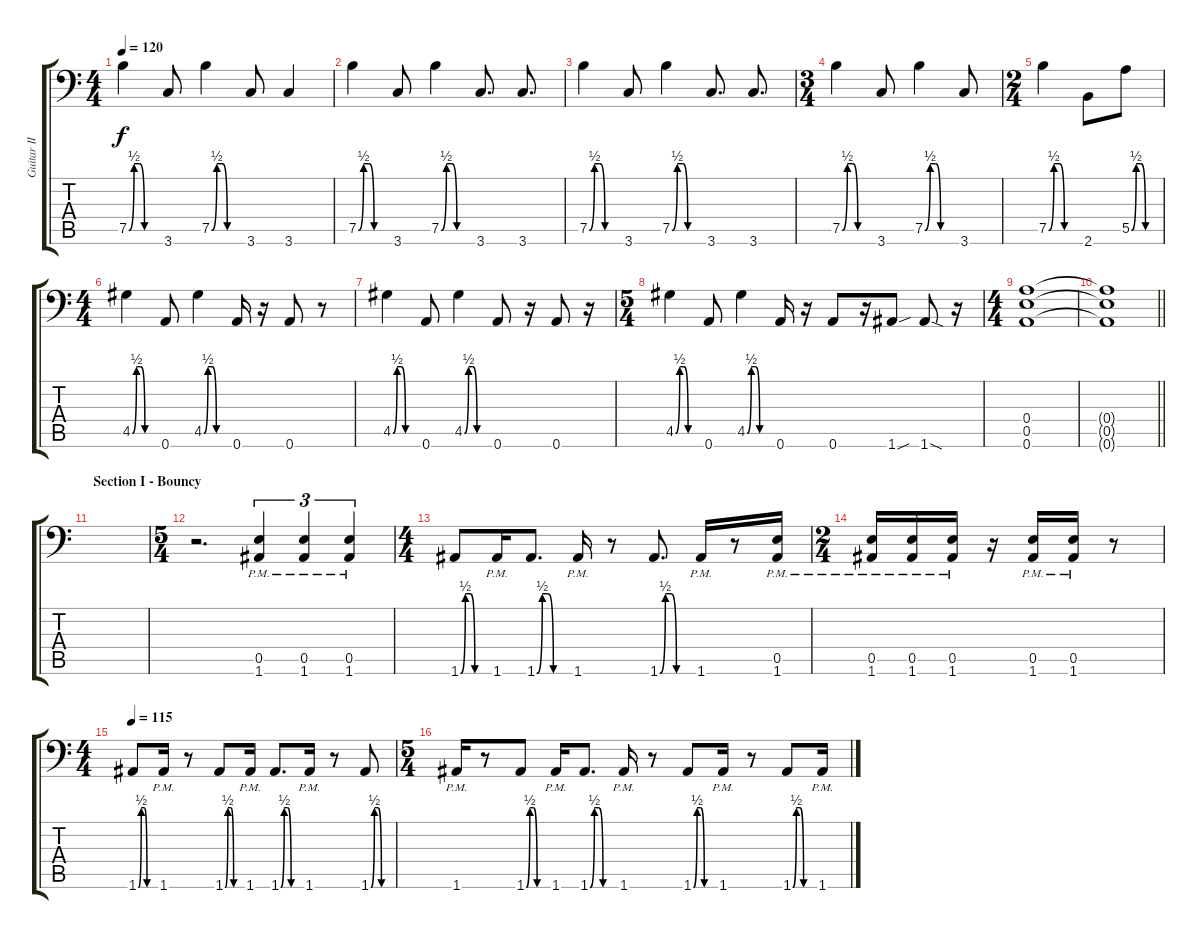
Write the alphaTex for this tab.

\track ("Guitar II" "Guitar II") {instrument overdrivenguitar}
\staff {score tabs}
\tuning (B3 Gb3 D3 A2 E2 A1) {hide}
\ts (4 4)
\tempo 120
\clef f4
\ks c
7.5{be (custom 0 0 10 2 20 2 30 0 60 0)}.4{dy f} 3.6.8 7.5{be (custom 0 0 10 2 20 2 30 0 60 0)}.4 3.6.8 3.6.4 |
7.5{be (custom 0 0 10 2 20 2 30 0 60 0)}.4 3.6.8 7.5{be (custom 0 0 10 2 20 2 30 0 60 0)}.4 3.6.8{d} 3.6.8{d} |
7.5{be (custom 0 0 10 2 20 2 30 0 60 0)}.4 3.6.8 7.5{be (custom 0 0 10 2 20 2 30 0 60 0)}.4 3.6.8{d} 3.6.8{d} |
\ts (3 4)
7.5{be (custom 0 0 10 2 20 2 30 0 60 0)}.4 3.6.8 7.5{be (custom 0 0 10 2 20 2 30 0 60 0)}.4 3.6.8 |
\ts (2 4)
7.5{be (custom 0 0 10 2 20 2 30 0 60 0)}.4 2.6.8 5.5{be (custom 0 0 10 2 20 2 30 0 60 0)}.8 |
\ts (4 4)
4.5{be (custom 0 0 10 2 20 2 30 0 60 0)}.4 0.6.8 4.5{be (custom 0 0 10 2 20 2 30 0 60 0)}.4 0.6.16 r.16 0.6.8 r.8 |
4.5{be (custom 0 0 10 2 20 2 30 0 60 0)}.4 0.6.8 4.5{be (custom 0 0 10 2 20 2 30 0 60 0)}.4 0.6.8 r.16 0.6.8 r.16 |
\ts (5 4)
4.5{be (custom 0 0 10 2 20 2 30 0 60 0)}.4 0.6.8 4.5{be (custom 0 0 10 2 20 2 30 0 60 0)}.4 0.6.16 r.16 0.6.8 r.16 1.6{sou}.8 1.6{sod}.8 r.16 |
\ts (4 4)
(0.4 0.5 0.6).1 |
\barLineRight lightlight
(0.4{t} 0.5{t} 0.6{t}).1 |
\section ("" "Section I - Bouncy")
|
\ts (5 4)
r.2{d} (0.5{pm} 1.6{pm}).4{tu (3 2)} (0.5{pm} 1.6{pm}).4{tu (3 2)} (0.5{pm} 1.6{pm}).4{tu (3 2)} |
\ts (4 4)
1.6{be (custom 0 0 10 2 20 2 30 0 60 0)}.8 1.6{pm}.16 1.6{be (custom 0 0 10 2 20 2 30 0 60 0)}.8{d} 1.6{pm}.16 r.8 1.6{be (custom 0 0 10 2 20 2 30 0 60 0)}.8{d} 1.6{pm}.16 r.8 (0.5{pm} 1.6{pm}).16 |
\ts (2 4)
(0.5{pm} 1.6{pm}).16 (0.5{pm} 1.6{pm}).16 (0.5{pm} 1.6{pm}).16 r.16 (0.5{pm} 1.6{pm}).16 (0.5{pm} 1.6{pm}).16 r.8 |
\ts (4 4)
\tempo 115
1.6{be (custom 0 0 10 2 20 2 30 0 60 0)}.8 1.6{pm}.16 r.8 1.6{be (custom 0 0 10 2 20 2 30 0 60 0)}.8 1.6{pm}.16 1.6{be (custom 0 0 10 2 20 2 30 0 60 0)}.8{d} 1.6{pm}.16 r.8 1.6{be (custom 0 0 10 2 20 2 30 0 60 0)}.8 |
\ts (5 4)
1.6{pm}.16 r.8 1.6{be (custom 0 0 10 2 20 2 30 0 60 0)}.8 1.6{pm}.16 1.6{be (custom 0 0 10 2 20 2 30 0 60 0)}.8{d} 1.6{pm}.16 r.8 1.6{be (custom 0 0 10 2 20 2 30 0 60 0)}.8 1.6{pm}.16 r.8 1.6{be (custom 0 0 10 2 20 2 30 0 60 0)}.8 1.6{pm}.16
